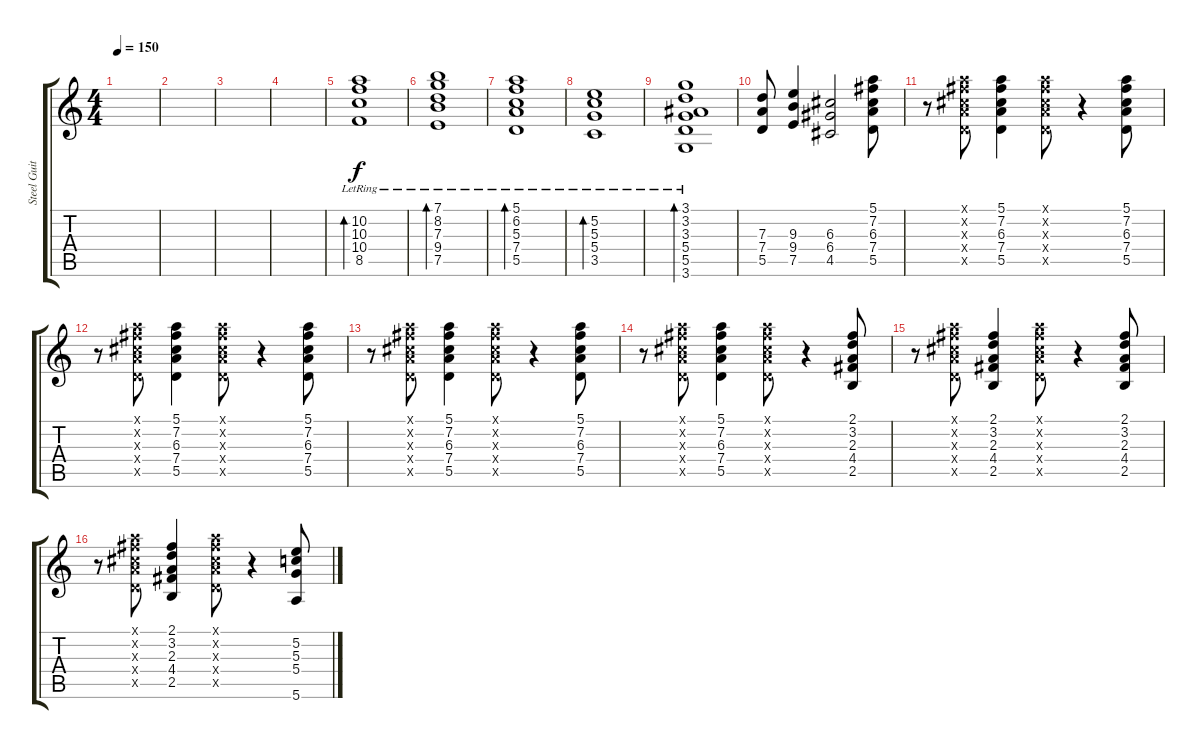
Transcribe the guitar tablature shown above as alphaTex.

\track ("Steel Guitar" "Steel Guit") {instrument acousticguitarsteel}
\staff {score tabs}
\tuning (E4 B3 G3 D3 A2 E2) {hide}
\ts (4 4)
\tempo 150
\clef g2
\ks c
|
|
|
|
(10.2{lr} 10.3{lr} 10.4{lr} 8.5{lr}).1{bd 60} |
(7.1 8.2{lr} 7.3{lr} 9.4{lr} 7.5{lr}).1{bd 60} |
(5.1 6.2{lr} 5.3{lr} 7.4{lr} 5.5{lr}).1{bd 60} |
(5.2{lr} 5.3{lr} 5.4{lr} 3.5{lr}).1{bd 60} |
(3.1 3.2{lr} 3.3{lr} 5.4{lr} 5.5{lr} 3.6).1{bd 60} |
(7.3 7.4 5.5).8 (9.3 9.4 7.5).4 (6.3 6.4 4.5).2 (5.1 7.2 6.3 7.4 5.5).8 |
r.8 (5.1{x} 7.2{x} 6.3{x} 7.4{x} 5.5{x}).8 (5.1 7.2 6.3 7.4 5.5).4 (5.1{x} 7.2{x} 6.3{x} 7.4{x} 5.5{x}).8 r.4 (5.1 7.2 6.3 7.4 5.5).8 |
r.8 (5.1{x} 7.2{x} 6.3{x} 7.4{x} 5.5{x}).8 (5.1 7.2 6.3 7.4 5.5).4 (5.1{x} 7.2{x} 6.3{x} 7.4{x} 5.5{x}).8 r.4 (5.1 7.2 6.3 7.4 5.5).8 |
r.8 (5.1{x} 7.2{x} 6.3{x} 7.4{x} 5.5{x}).8 (5.1 7.2 6.3 7.4 5.5).4 (5.1{x} 7.2{x} 6.3{x} 7.4{x} 5.5{x}).8 r.4 (5.1 7.2 6.3 7.4 5.5).8 |
r.8 (5.1{x} 7.2{x} 6.3{x} 7.4{x} 5.5{x}).8 (5.1 7.2 6.3 7.4 5.5).4 (5.1{x} 7.2{x} 6.3{x} 7.4{x} 5.5{x}).8 r.4 (2.1 3.2 2.3 4.4 2.5).8 |
r.8 (5.1{x} 7.2{x} 6.3{x} 7.4{x} 5.5{x}).8 (2.1 3.2 2.3 4.4 2.5).4 (5.1{x} 7.2{x} 6.3{x} 7.4{x} 5.5{x}).8 r.4 (2.1 3.2 2.3 4.4 2.5).8 |
r.8 (5.1{x} 7.2{x} 6.3{x} 7.4{x} 5.5{x}).8 (2.1 3.2 2.3 4.4 2.5).4 (5.1{x} 7.2{x} 6.3{x} 7.4{x} 5.5{x}).8 r.4 (5.2 5.3 5.4 5.6).8
